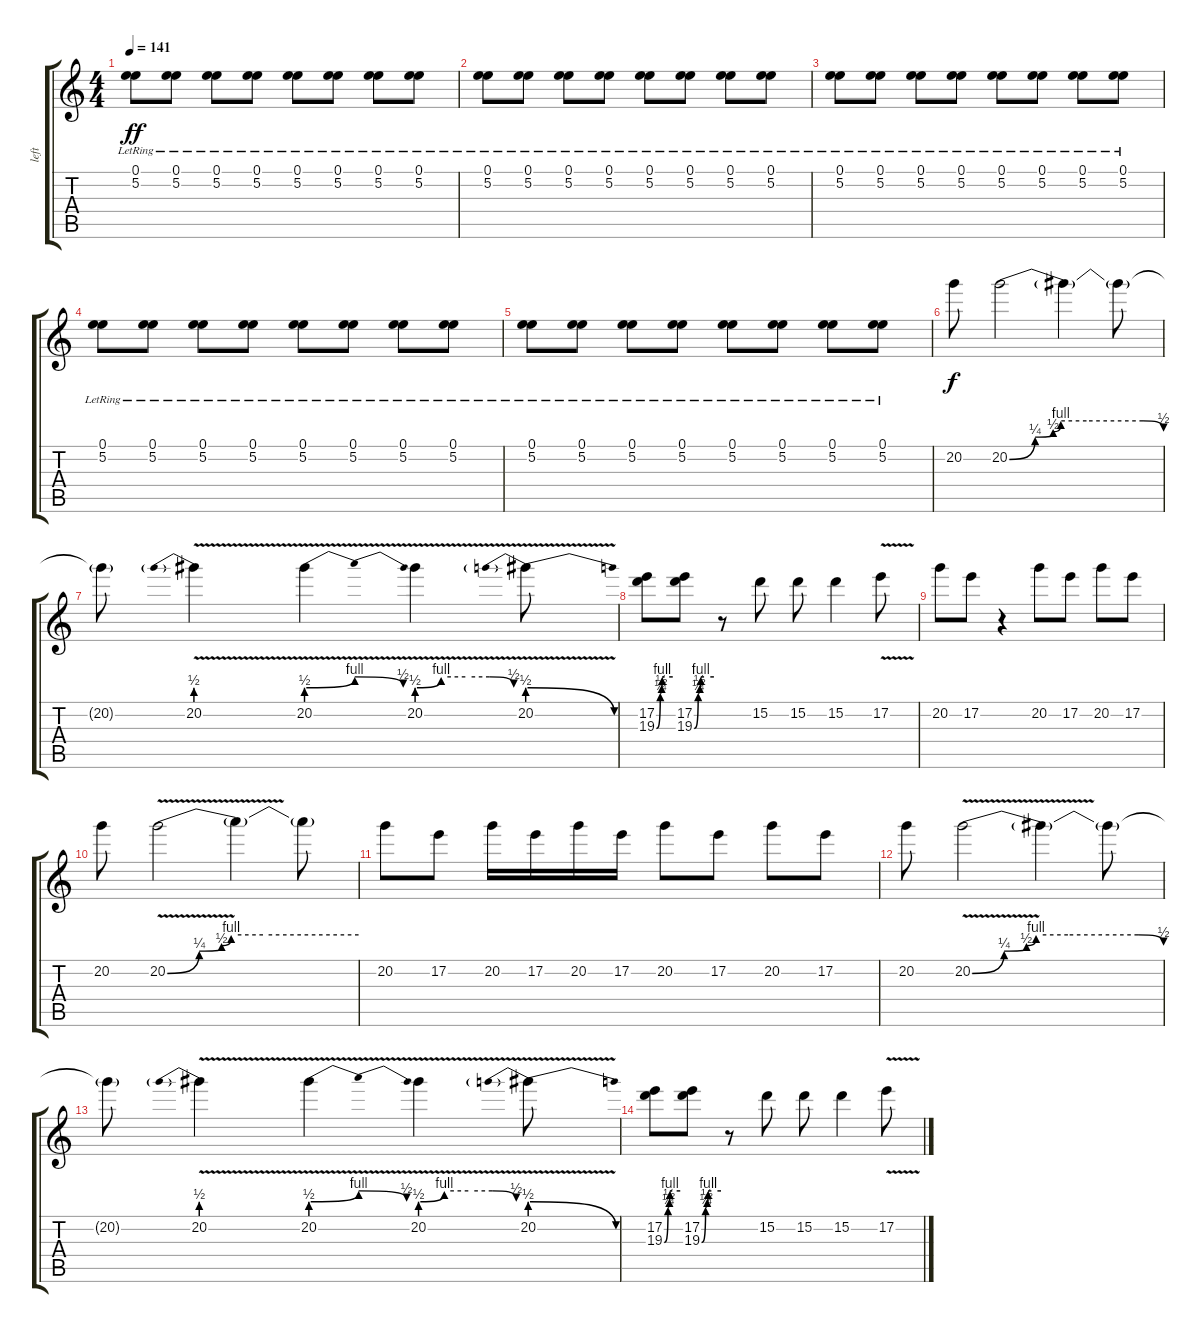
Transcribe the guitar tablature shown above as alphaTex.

\track ("left" "left") {instrument overdrivenguitar}
\staff {score tabs}
\tuning (E4 B3 G3 D3 A2 E2) {hide}
\ts (4 4)
\tempo 141
\clef g2
\ks c
(0.1{lr} 5.2{lr}).8{dy ff} (0.1{lr} 5.2{lr}).8 (0.1{lr} 5.2{lr}).8 (0.1{lr} 5.2{lr}).8 (0.1{lr} 5.2{lr}).8 (0.1{lr} 5.2{lr}).8 (0.1{lr} 5.2{lr}).8 (0.1{lr} 5.2{lr}).8 |
(0.1{lr} 5.2{lr}).8 (0.1{lr} 5.2{lr}).8 (0.1{lr} 5.2{lr}).8 (0.1{lr} 5.2{lr}).8 (0.1{lr} 5.2{lr}).8 (0.1{lr} 5.2{lr}).8 (0.1{lr} 5.2{lr}).8 (0.1{lr} 5.2{lr}).8 |
(0.1{lr} 5.2{lr}).8 (0.1{lr} 5.2{lr}).8 (0.1{lr} 5.2{lr}).8 (0.1{lr} 5.2{lr}).8 (0.1{lr} 5.2{lr}).8 (0.1{lr} 5.2{lr}).8 (0.1{lr} 5.2{lr}).8 (0.1{lr} 5.2{lr}).8 |
(0.1{lr} 5.2{lr}).8 (0.1{lr} 5.2{lr}).8 (0.1{lr} 5.2{lr}).8 (0.1{lr} 5.2{lr}).8 (0.1{lr} 5.2{lr}).8 (0.1{lr} 5.2{lr}).8 (0.1{lr} 5.2{lr}).8 (0.1{lr} 5.2{lr}).8 |
(0.1{lr} 5.2{lr}).8 (0.1{lr} 5.2{lr}).8 (0.1{lr} 5.2{lr}).8 (0.1{lr} 5.2{lr}).8 (0.1{lr} 5.2{lr}).8 (0.1{lr} 5.2{lr}).8 (0.1{lr} 5.2{lr}).8 (0.1{lr} 5.2{lr}).8 |
20.2.8{dy f} 20.2{be (custom 0 0 10 1 17 2 20 4 30 4 52 4 60 2)}.2 20.2{t}.4 20.2{t}.8 |
20.2{t}.8 20.2{be (prebend 0 2 60 2) v}.4 20.2{be (bendrelease 0 2 10 4 50 4 60 2) v}.4 20.2{be (custom 0 2 15 4 30 4 45 4 60 2) v}.4 20.2{be (prebendrelease 0 2 60 0) v}.8 |
(17.2 19.3{be (custom 0 0 14 1 19 2 21 4 30 4 60 4)}).8 (17.2 19.3{be (custom 0 0 12 1 17 2 20 4 30 4 60 4)}).8 r.8 15.2.8 15.2.8 15.2.4 17.2{v}.8 |
20.2.8 17.2.8 r.4 20.2.8 17.2.8 20.2.8 17.2.8 |
20.2.8 20.2{be (custom 0 0 10 1 17 2 20 4 30 4 60 4) v}.2 20.2{t}.4 20.2{t}.8 |
20.2.8 17.2.8 20.2.16 17.2.16 20.2.16 17.2.16 20.2.8 17.2.8 20.2.8 17.2.8 |
20.2.8 20.2{be (custom 0 0 10 1 17 2 20 4 30 4 52 4 60 2) v}.2 20.2{t}.4 20.2{t}.8 |
20.2{t}.8 20.2{be (prebend 0 2 60 2) v}.4 20.2{be (bendrelease 0 2 10 4 50 4 60 2) v}.4 20.2{be (custom 0 2 15 4 30 4 45 4 60 2) v}.4 20.2{be (prebendrelease 0 2 60 0) v}.8 |
(17.2 19.3{be (custom 0 0 14 1 19 2 21 4 30 4 60 4)}).8 (17.2 19.3{be (custom 0 0 12 1 17 2 20 4 30 4 60 4)}).8 r.8 15.2.8 15.2.8 15.2.4 17.2{v}.8
